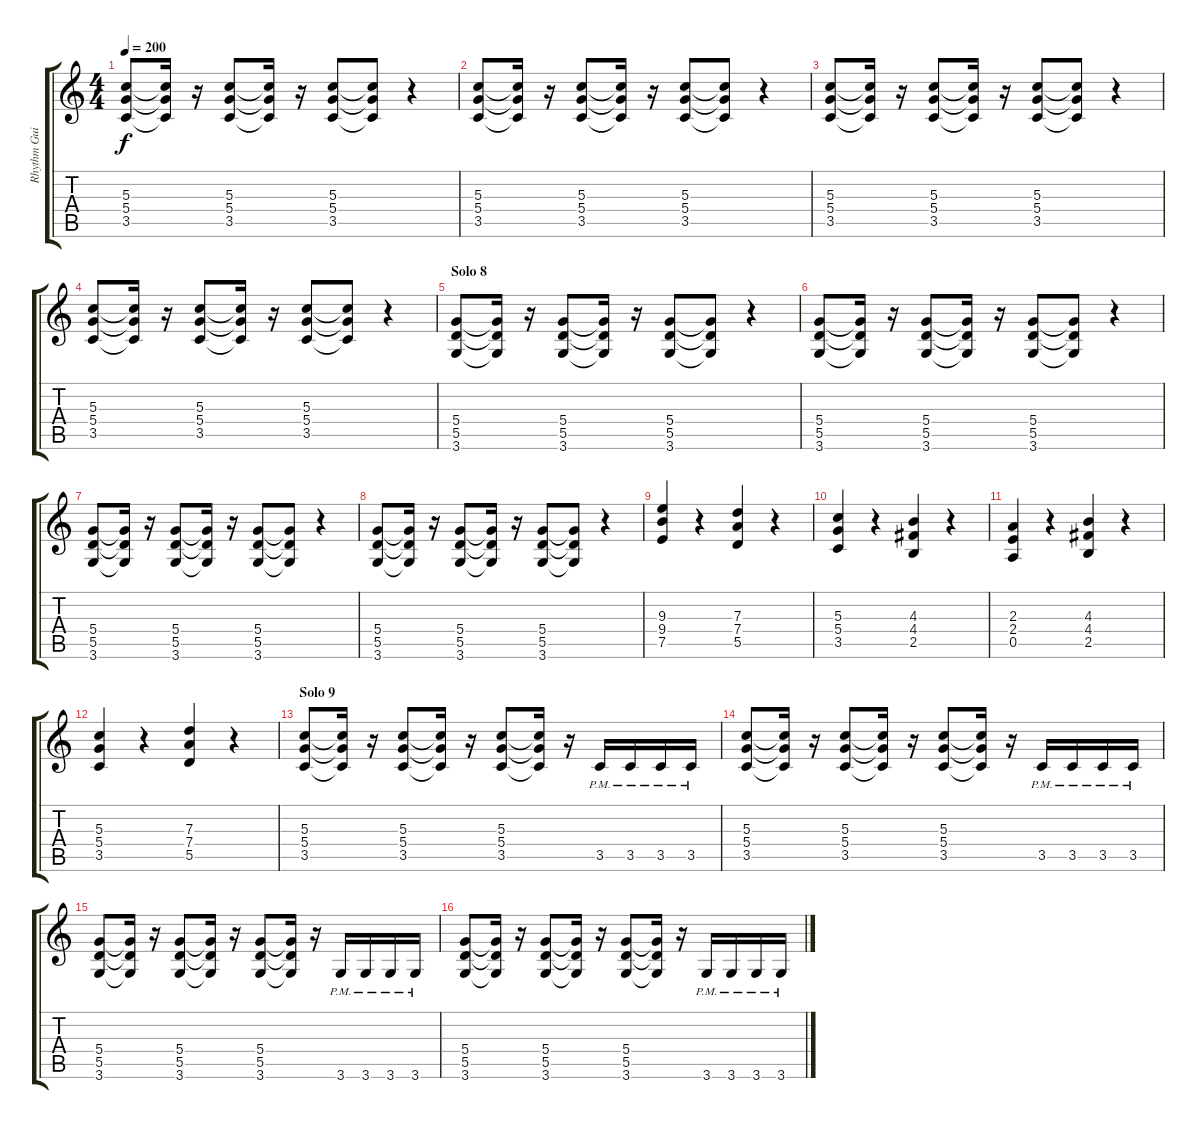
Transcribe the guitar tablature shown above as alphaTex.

\track ("Rhythm Guitar 1" "Rhythm Gui") {instrument distortionguitar}
\staff {score tabs}
\tuning (E4 B3 G3 D3 A2 E2) {hide}
\ts (4 4)
\tempo 200
\clef g2
\ks c
(5.3 5.4 3.5).8{dy f} (5.3{t} 5.4{t} 3.5{t}).16 r.16 (5.3 5.4 3.5).8 (5.3{t} 5.4{t} 3.5{t}).16 r.16 (5.3 5.4 3.5).8 (5.3{t} 5.4{t} 3.5{t}).8 r.4 |
(5.3 5.4 3.5).8 (5.3{t} 5.4{t} 3.5{t}).16 r.16 (5.3 5.4 3.5).8 (5.3{t} 5.4{t} 3.5{t}).16 r.16 (5.3 5.4 3.5).8 (5.3{t} 5.4{t} 3.5{t}).8 r.4 |
(5.3 5.4 3.5).8 (5.3{t} 5.4{t} 3.5{t}).16 r.16 (5.3 5.4 3.5).8 (5.3{t} 5.4{t} 3.5{t}).16 r.16 (5.3 5.4 3.5).8 (5.3{t} 5.4{t} 3.5{t}).8 r.4 |
(5.3 5.4 3.5).8 (5.3{t} 5.4{t} 3.5{t}).16 r.16 (5.3 5.4 3.5).8 (5.3{t} 5.4{t} 3.5{t}).16 r.16 (5.3 5.4 3.5).8 (5.3{t} 5.4{t} 3.5{t}).8 r.4 |
\section ("" "Solo 8")
(5.4 5.5 3.6).8 (5.4{t} 5.5{t} 3.6{t}).16 r.16 (5.4 5.5 3.6).8 (5.4{t} 5.5{t} 3.6{t}).16 r.16 (5.4 5.5 3.6).8 (5.4{t} 5.5{t} 3.6{t}).8 r.4 |
(5.4 5.5 3.6).8 (5.4{t} 5.5{t} 3.6{t}).16 r.16 (5.4 5.5 3.6).8 (5.4{t} 5.5{t} 3.6{t}).16 r.16 (5.4 5.5 3.6).8 (5.4{t} 5.5{t} 3.6{t}).8 r.4 |
(5.4 5.5 3.6).8 (5.4{t} 5.5{t} 3.6{t}).16 r.16 (5.4 5.5 3.6).8 (5.4{t} 5.5{t} 3.6{t}).16 r.16 (5.4 5.5 3.6).8 (5.4{t} 5.5{t} 3.6{t}).8 r.4 |
(5.4 5.5 3.6).8 (5.4{t} 5.5{t} 3.6{t}).16 r.16 (5.4 5.5 3.6).8 (5.4{t} 5.5{t} 3.6{t}).16 r.16 (5.4 5.5 3.6).8 (5.4{t} 5.5{t} 3.6{t}).8 r.4 |
(9.3 9.4 7.5).4 r.4 (7.3 7.4 5.5).4 r.4 |
(5.3 5.4 3.5).4 r.4 (4.3 4.4 2.5).4 r.4 |
(2.3 2.4 0.5).4 r.4 (4.3 4.4 2.5).4 r.4 |
(5.3 5.4 3.5).4 r.4 (7.3 7.4 5.5).4 r.4 |
\section ("" "Solo 9")
(5.3 5.4 3.5).8 (5.3{t} 5.4{t} 3.5{t}).16 r.16 (5.3 5.4 3.5).8 (5.3{t} 5.4{t} 3.5{t}).16 r.16 (5.3 5.4 3.5).8 (5.3{t} 5.4{t} 3.5{t}).16 r.16 3.5{pm}.16 3.5{pm}.16 3.5{pm}.16 3.5{pm}.16 |
(5.3 5.4 3.5).8 (5.3{t} 5.4{t} 3.5{t}).16 r.16 (5.3 5.4 3.5).8 (5.3{t} 5.4{t} 3.5{t}).16 r.16 (5.3 5.4 3.5).8 (5.3{t} 5.4{t} 3.5{t}).16 r.16 3.5{pm}.16 3.5{pm}.16 3.5{pm}.16 3.5{pm}.16 |
(5.4 5.5 3.6).8 (5.4{t} 5.5{t} 3.6{t}).16 r.16 (5.4 5.5 3.6).8 (5.4{t} 5.5{t} 3.6{t}).16 r.16 (5.4 5.5 3.6).8 (5.4{t} 5.5{t} 3.6{t}).16 r.16 3.6{pm}.16 3.6{pm}.16 3.6{pm}.16 3.6{pm}.16 |
(5.4 5.5 3.6).8 (5.4{t} 5.5{t} 3.6{t}).16 r.16 (5.4 5.5 3.6).8 (5.4{t} 5.5{t} 3.6{t}).16 r.16 (5.4 5.5 3.6).8 (5.4{t} 5.5{t} 3.6{t}).16 r.16 3.6{pm}.16 3.6{pm}.16 3.6{pm}.16 3.6{pm}.16
